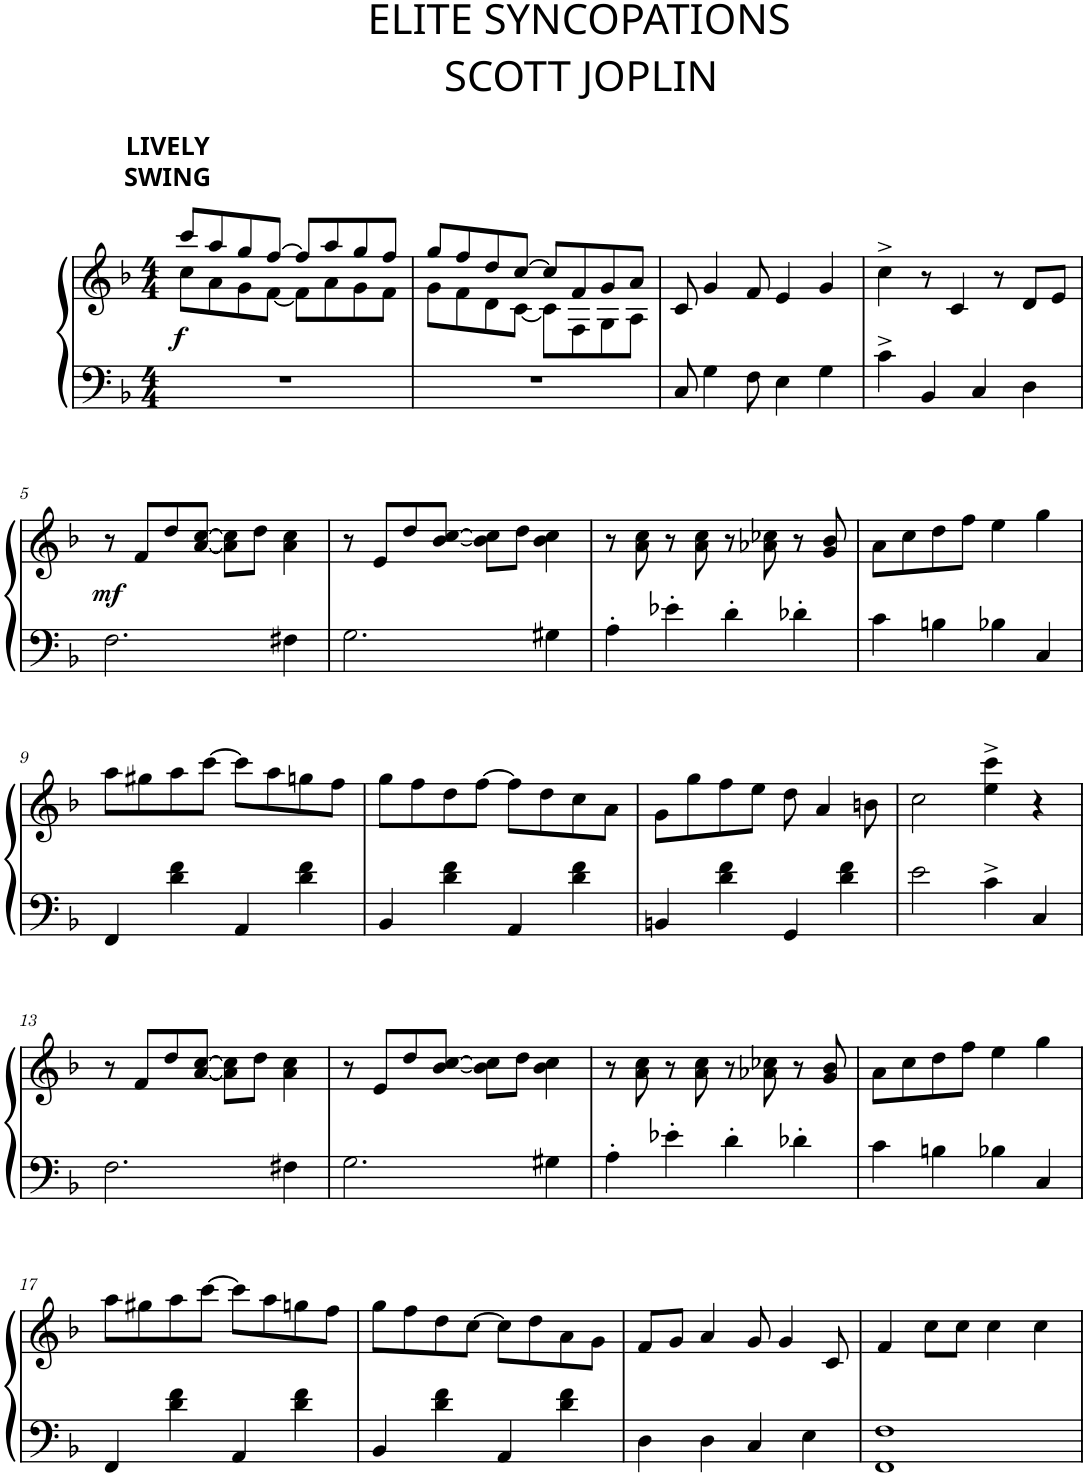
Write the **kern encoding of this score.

**kern	**kern	**dynam
*part1	*part1	*part1
*staff2	*staff1	*staff1/2
*I"Piano	*	*
*I'Pno.	*	*
*clefF4	*clefG2	*
*k[b-]	*k[b-]	*
*M4/4	*M4/4	*
=1	=1	=1
*	*^	*
!	!LO:TX:a:B:t=SWING	!	!
!	!LO:TX:a:B:t=LIVELY	!	!
!	!	!	!LO:DY:b
1r	8ccc/L	8cc\L	f
.	8aa/	8a\	.
.	8gg/	8g\	.
.	[8ff/J	[8f\J	.
.	8ff/L]	8f\L]	.
.	8aa/	8a\	.
.	8gg/	8g\	.
.	8ff/J	8f\J	.
=2	=2	=2	=2
1r	8gg/L	8g\L	.
.	8ff/	8f\	.
.	8dd/	8d\	.
.	[8cc/J	[8c\J	.
.	8cc/L]	8c\L]	.
.	8f/	8F\	.
.	8g/	8G\	.
.	8a/J	8A\J	.
*	*v	*v	*
=3	=3	=3
8C/	8c/	.
4G\	4g/	.
8F\	8f/	.
4E\	4e/	.
4G\	4g/	.
=4	=4	=4
4c^\	4cc^\	.
4BB-/	8r	.
.	4c/	.
4C/	.	.
.	8r	.
4D\	8d/L	.
.	8e/J	.
!!LO:LB:g=z
=5	=5	=5
!	!	!LO:DY:b
2.F\	8r	mf
.	8f/L	.
.	8dd/	.
.	[8a/ [8cc/J	.
.	8a\] 8cc\]L	.
.	8dd\J	.
4F#X\	4a\ 4cc\	.
=6	=6	=6
2.G\	8r	.
.	8e/L	.
.	8dd/	.
.	[8b-/ [8cc/J	.
.	8b-\] 8cc\]L	.
.	8dd\J	.
4G#X\	4b-\ 4cc\	.
=7	=7	=7
4A'\	8r	.
.	8a\ 8cc\	.
4e-X'\	8r	.
.	8a\ 8cc\	.
4d'\	8r	.
.	8a-X\ 8cc-X\	.
4d-X'\	8r	.
.	8g/ 8b-/	.
=8	=8	=8
4c\	8a\L	.
.	8cc\	.
4Bn\	8dd\	.
.	8ff\J	.
4B-X\	4ee\	.
4C/	4gg\	.
!!LO:LB:g=z
=9	=9	=9
4FF/	8aa\L	.
.	8gg#X\	.
4d\ 4f\	8aa\	.
.	[8ccc\J	.
4AA/	8ccc\L]	.
.	8aa\	.
4d\ 4f\	8ggn\	.
.	8ff\J	.
=10	=10	=10
4BB-/	8gg\L	.
.	8ff\	.
4d\ 4f\	8dd\	.
.	[8ff\J	.
4AA/	8ff\L]	.
.	8dd\	.
4d\ 4f\	8cc\	.
.	8a\J	.
=11	=11	=11
4BBn/	8g\L	.
.	8gg\	.
4d\ 4f\	8ff\	.
.	8ee\J	.
4GG/	8dd\	.
.	4a/	.
4d\ 4f\	.	.
.	8bn\	.
=12	=12	=12
2e\	2cc\	.
4c^\	4ee\^ 4ccc\^	.
4C/	4r	.
!!LO:LB:g=z
=13	=13	=13
2.F\	8r	.
.	8f/L	.
.	8dd/	.
.	[8a/ [8cc/J	.
.	8a\] 8cc\]L	.
.	8dd\J	.
4F#X\	4a\ 4cc\	.
=14	=14	=14
2.G\	8r	.
.	8e/L	.
.	8dd/	.
.	[8b-/ [8cc/J	.
.	8b-\] 8cc\]L	.
.	8dd\J	.
4G#X\	4b-\ 4cc\	.
=15	=15	=15
4A'\	8r	.
.	8a\ 8cc\	.
4e-X'\	8r	.
.	8a\ 8cc\	.
4d'\	8r	.
.	8a-X\ 8cc-X\	.
4d-X'\	8r	.
.	8g/ 8b-/	.
=16	=16	=16
4c\	8a\L	.
.	8cc\	.
4Bn\	8dd\	.
.	8ff\J	.
4B-X\	4ee\	.
4C/	4gg\	.
!!LO:LB:g=z
=17	=17	=17
4FF/	8aa\L	.
.	8gg#X\	.
4d\ 4f\	8aa\	.
.	[8ccc\J	.
4AA/	8ccc\L]	.
.	8aa\	.
4d\ 4f\	8ggn\	.
.	8ff\J	.
=18	=18	=18
4BB-/	8gg\L	.
.	8ff\	.
4d\ 4f\	8dd\	.
.	[8cc\J	.
4AA/	8cc\L]	.
.	8dd\	.
4d\ 4f\	8a\	.
.	8g\J	.
=19	=19	=19
4D\	8f/L	.
.	8g/J	.
4D\	4a/	.
4C/	8g/	.
.	4g/	.
4E\	.	.
.	8c/	.
=20	=20	=20
1FF 1F	4f/	.
.	8cc\L	.
.	8cc\J	.
.	4cc\	.
.	4cc\	.
=	=	=
*-	*-	*-
